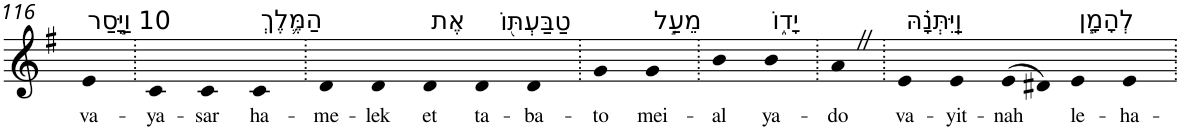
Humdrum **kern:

**kern	**text
*part1	*part1
*staff1	*staff1
*I"Piano	*
*I'Pno	*
!!LO:PB:g=z
*clefG2	*
*k[f#]	*
*G:	*
=116	=116
!LO:TX:a:t=10 וַיָּ֧סַר	!
!	!LO:LY:b
4e	va-
=117.	=117.
!	!LO:LY:b
4c	-ya-
!	!LO:LY:b
4c	-sar
!LO:TX:a:t=הַמֶּ֛לֶךְ	!
!	!LO:LY:b
4c	ha-
=118.	=118.
!	!LO:LY:b
4d	-me-
!	!LO:LY:b
4d	-lek
!LO:TX:a:t=אֶת	!
!	!LO:LY:b
4d	et
!LO:TX:a:t=טַבַּעְתּ֖וֹ	!
!	!LO:LY:b
4d	ta-
!	!LO:LY:b
4d	-ba-
=119.	=119.
!	!LO:LY:b
4g	-to
!LO:TX:a:t=מֵעַ֣ל	!
!	!LO:LY:b
4g	mei-
=120.	=120.
!	!LO:LY:b
4b	-al
!LO:TX:a:t=יָד֑וֹ	!
!	!LO:LY:b
4b	ya-
=121.	=121.
!	!LO:LY:b
4aZ	-do
=122.	=122.
!LO:TX:a:t=וַֽיִּתְּנָ֗הּ	!
!	!LO:LY:b
4e	va-
!	!LO:LY:b
4e	-yit-
!	!LO:LY:b
(>8e	-nah
8d#X)	.
!LO:TX:a:t=לְהָמָ֧ן	!
!	!LO:LY:b
4e	le-
!	!LO:LY:b
4e	-ha-
=.	=.
*-	*-
